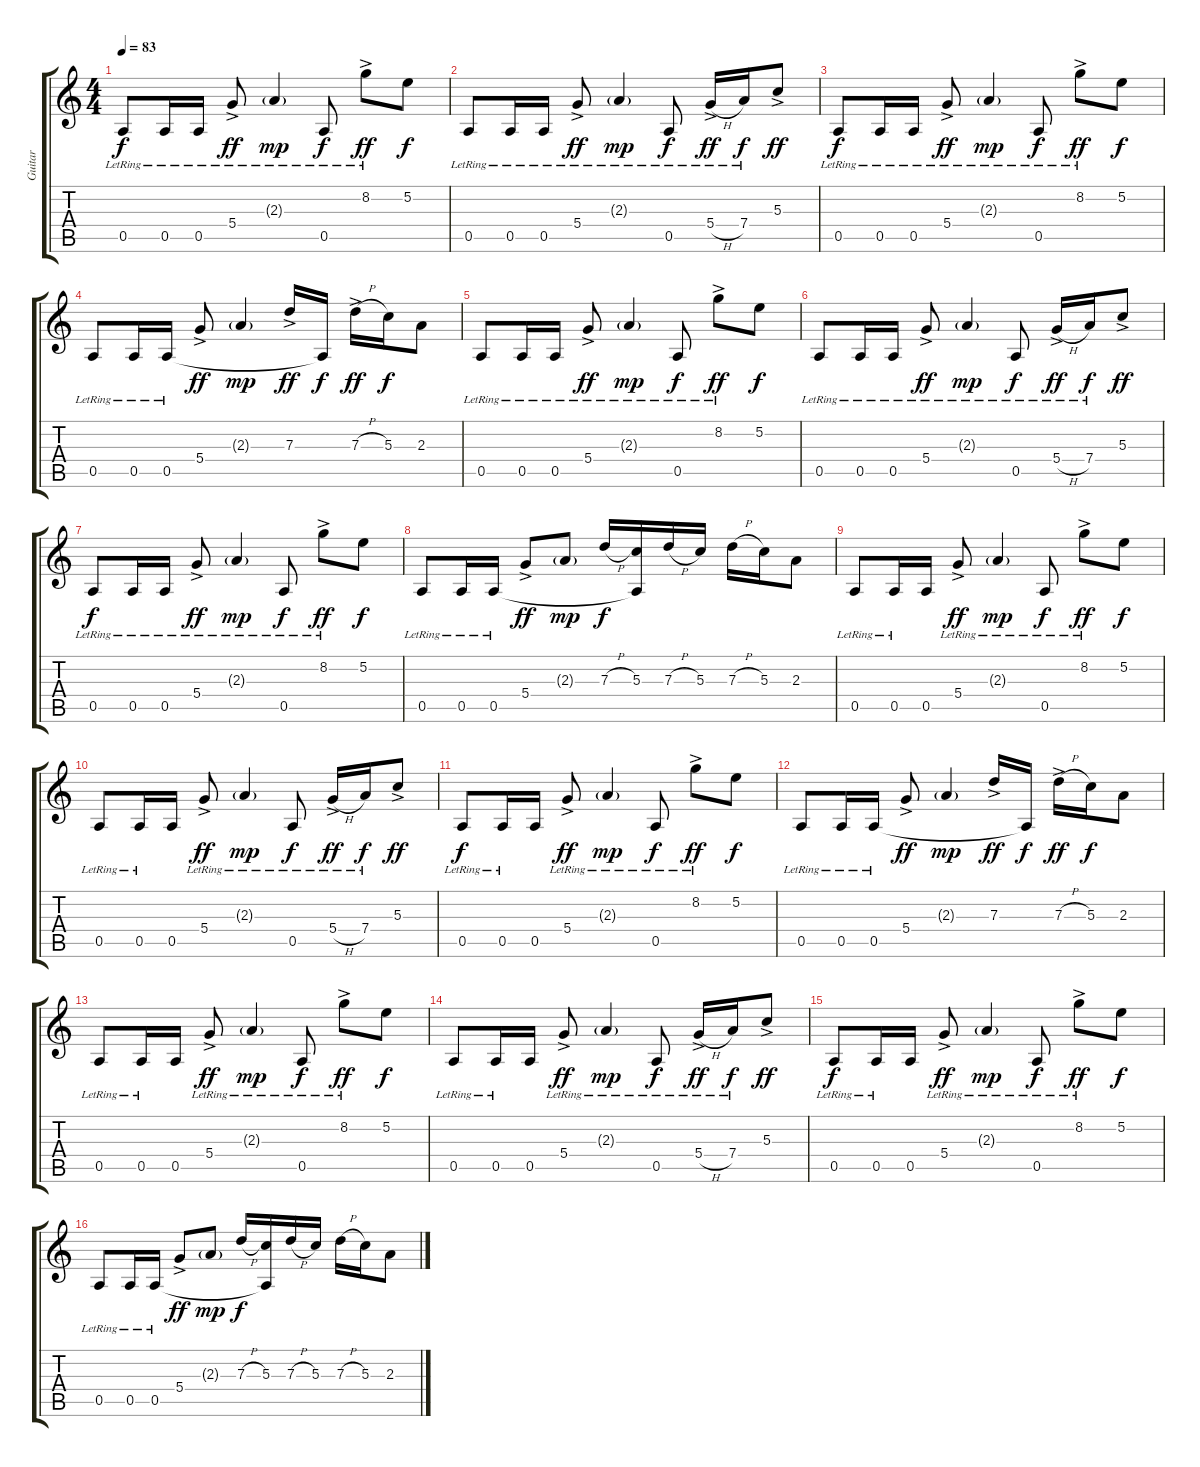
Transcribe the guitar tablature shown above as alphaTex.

\track ("Guitar" "Guitar") {instrument electricguitarjazz}
\staff {score tabs}
\tuning (E4 B3 G3 D3 A2 E2) {hide}
\ts (4 4)
\tempo 83
\clef g2
\ks c
0.5{lr}.8{dy f} 0.5{lr}.16 0.5{lr}.16 5.4{ac lr}.8{dy ff} 2.3{g lr}.4{dy mp} 0.5{lr}.8{dy f} 8.2{ac lr}.8{dy ff} 5.2.8{dy f} |
0.5{lr}.8 0.5{lr}.16 0.5{lr}.16 5.4{ac lr}.8{dy ff} 2.3{g lr}.4{dy mp} 0.5{lr}.8{dy f} 5.4{h ac lr}.16{dy ff} 7.4{lr}.16{dy f} 5.3{ac}.8{dy ff} |
0.5{lr}.8{dy f} 0.5{lr}.16 0.5{lr}.16 5.4{ac lr}.8{dy ff} 2.3{g lr}.4{dy mp} 0.5{lr}.8{dy f} 8.2{ac lr}.8{dy ff} 5.2.8{dy f} |
0.5{lr}.8 0.5{lr}.16 0.5{lr}.16 5.4{ac}.8{dy ff} 2.3{g}.4{dy mp} 7.3{ac}.16{dy ff} 0.5{t}.16{dy f} 7.3{h ac}.16{dy ff} 5.3.16{dy f} 2.3.8 |
0.5{lr}.8 0.5{lr}.16 0.5{lr}.16 5.4{ac lr}.8{dy ff} 2.3{g lr}.4{dy mp} 0.5{lr}.8{dy f} 8.2{ac lr}.8{dy ff} 5.2.8{dy f} |
0.5{lr}.8 0.5{lr}.16 0.5{lr}.16 5.4{ac lr}.8{dy ff} 2.3{g lr}.4{dy mp} 0.5{lr}.8{dy f} 5.4{h ac lr}.16{dy ff} 7.4{lr}.16{dy f} 5.3{ac}.8{dy ff} |
0.5{lr}.8{dy f} 0.5{lr}.16 0.5{lr}.16 5.4{ac lr}.8{dy ff} 2.3{g lr}.4{dy mp} 0.5{lr}.8{dy f} 8.2{ac lr}.8{dy ff} 5.2.8{dy f} |
0.5{lr}.8 0.5{lr}.16 0.5{lr}.16 5.4{ac}.8{dy ff} 2.3{g}.8{dy mp} 7.3{h}.16{dy f} (5.3 0.5{t}).16 7.3{h}.16 5.3.16 7.3{h}.16 5.3.16 2.3.8 |
0.5{lr}.8 0.5{lr}.16 0.5.16 5.4{ac lr}.8{dy ff} 2.3{g lr}.4{dy mp} 0.5{lr}.8{dy f} 8.2{ac lr}.8{dy ff} 5.2.8{dy f} |
0.5{lr}.8 0.5{lr}.16 0.5.16 5.4{ac lr}.8{dy ff} 2.3{g lr}.4{dy mp} 0.5{lr}.8{dy f} 5.4{h ac lr}.16{dy ff} 7.4{lr}.16{dy f} 5.3{ac}.8{dy ff} |
0.5{lr}.8{dy f} 0.5{lr}.16 0.5.16 5.4{ac lr}.8{dy ff} 2.3{g lr}.4{dy mp} 0.5{lr}.8{dy f} 8.2{ac lr}.8{dy ff} 5.2.8{dy f} |
0.5{lr}.8 0.5{lr}.16 0.5{lr}.16 5.4{ac}.8{dy ff} 2.3{g}.4{dy mp} 7.3{ac}.16{dy ff} 0.5{t}.16{dy f} 7.3{h ac}.16{dy ff} 5.3.16{dy f} 2.3.8 |
0.5{lr}.8 0.5{lr}.16 0.5.16 5.4{ac lr}.8{dy ff} 2.3{g lr}.4{dy mp} 0.5{lr}.8{dy f} 8.2{ac lr}.8{dy ff} 5.2.8{dy f} |
0.5{lr}.8 0.5{lr}.16 0.5.16 5.4{ac lr}.8{dy ff} 2.3{g lr}.4{dy mp} 0.5{lr}.8{dy f} 5.4{h ac lr}.16{dy ff} 7.4{lr}.16{dy f} 5.3{ac}.8{dy ff} |
0.5{lr}.8{dy f} 0.5{lr}.16 0.5.16 5.4{ac lr}.8{dy ff} 2.3{g lr}.4{dy mp} 0.5{lr}.8{dy f} 8.2{ac lr}.8{dy ff} 5.2.8{dy f} |
0.5{lr}.8 0.5{lr}.16 0.5{lr}.16 5.4{ac}.8{dy ff} 2.3{g}.8{dy mp} 7.3{h}.16{dy f} (5.3 0.5{t}).16 7.3{h}.16 5.3.16 7.3{h}.16 5.3.16 2.3.8
